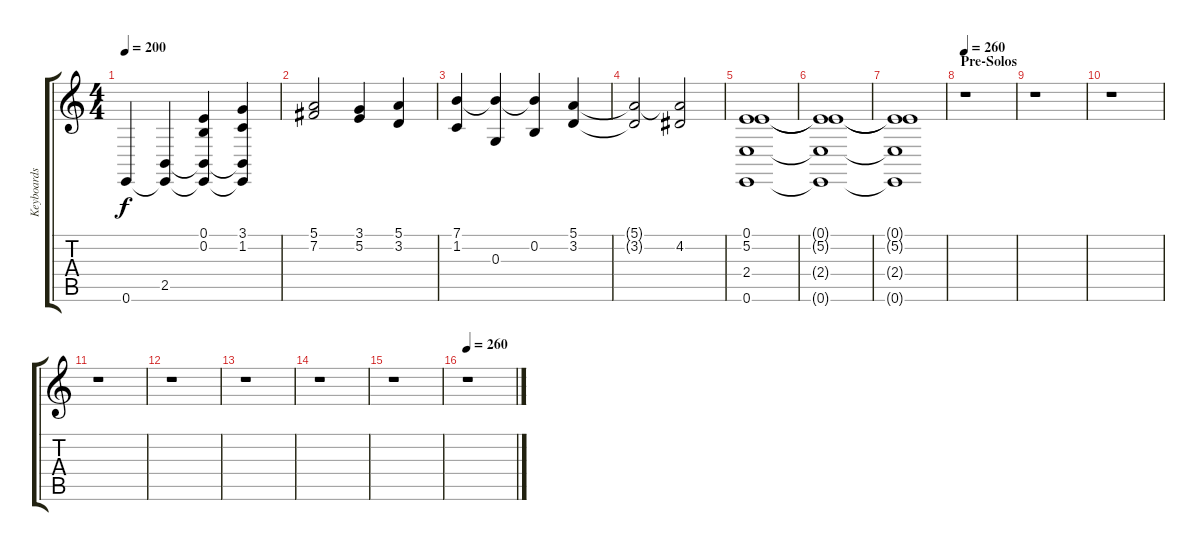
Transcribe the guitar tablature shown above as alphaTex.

\track ("Keyboards" "Keyboards") {instrument harpsichord}
\staff {score tabs}
\tuning (E4 B3 G3 D3 A2 E2) {hide}
\ts (4 4)
\tempo 200
\clef g2
\ks c
0.6.4{dy f} (2.5 0.6{t}).4 (0.1 0.2 2.5{t} 0.6{t}).4 (3.1 1.2 2.5{t} 0.6{t}).4 |
(5.1 7.2).2 (3.1 5.2).4 (5.1 3.2).4 |
(7.1 1.2).4 (7.1{t} 0.3).4 (7.1{t} 0.2).4 (5.1 3.2).4 |
(5.1{t} 3.2{t}).2 (5.1{t} 4.2).2 |
(0.1 5.2 2.4 0.6).1 |
(0.1{t} 5.2{t} 2.4{t} 0.6{t}).1 |
(0.1{t} 5.2{t} 2.4{t} 0.6{t}).1 |
\section ("" "Pre-Solos")
\tempo 260
r.1 |
r.1 |
r.1 |
r.1 |
r.1 |
r.1 |
r.1 |
r.1 |
\tempo 260
r.1
